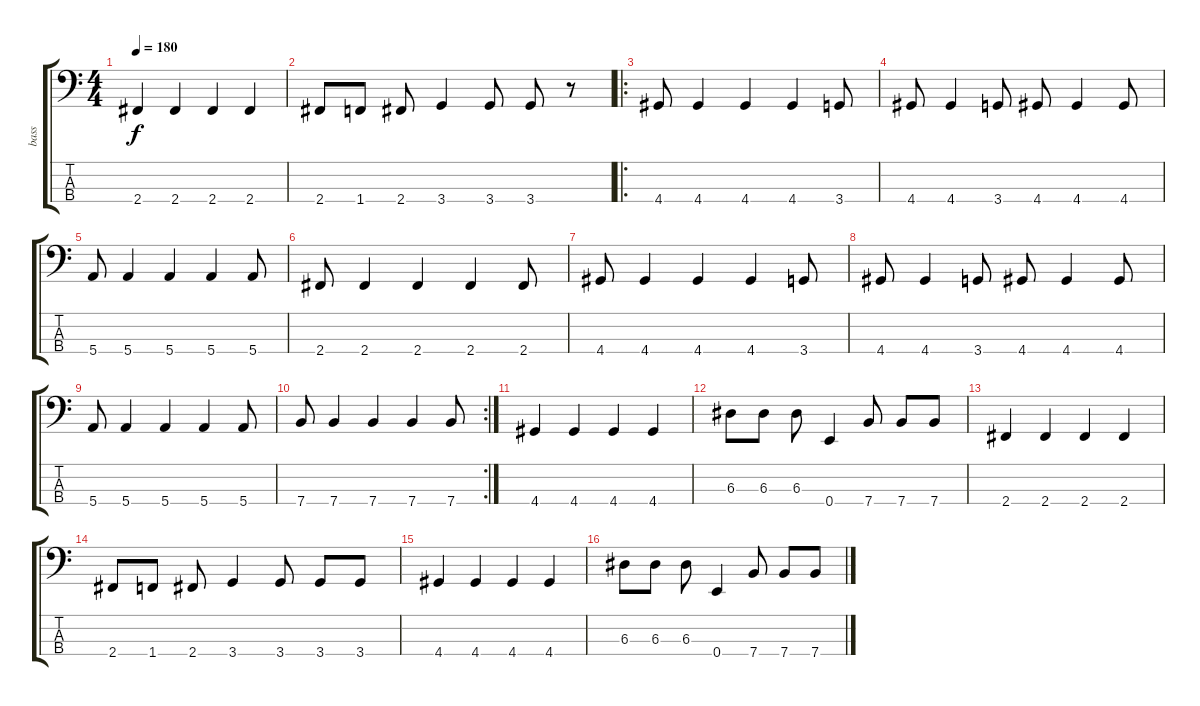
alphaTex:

\track ("bass" "bass") {instrument electricbassfinger}
\staff {score tabs}
\tuning (G2 D2 A1 E1) {hide}
\ts (4 4)
\tempo 180
\clef f4
\ks c
2.4.4{dy f} 2.4.4 2.4.4 2.4.4 |
2.4.8 1.4.8 2.4.8 3.4.4 3.4.8 3.4.8 r.8 |
\ro
4.4.8 4.4.4 4.4.4 4.4.4 3.4.8 |
4.4.8 4.4.4 3.4.8 4.4.8 4.4.4 4.4.8 |
5.4.8 5.4.4 5.4.4 5.4.4 5.4.8 |
2.4.8 2.4.4 2.4.4 2.4.4 2.4.8 |
4.4.8 4.4.4 4.4.4 4.4.4 3.4.8 |
4.4.8 4.4.4 3.4.8 4.4.8 4.4.4 4.4.8 |
5.4.8 5.4.4 5.4.4 5.4.4 5.4.8 |
\rc 2
7.4.8 7.4.4 7.4.4 7.4.4 7.4.8 |
4.4.4 4.4.4 4.4.4 4.4.4 |
6.3.8 6.3.8 6.3.8 0.4.4 7.4.8 7.4.8 7.4.8 |
2.4.4 2.4.4 2.4.4 2.4.4 |
2.4.8 1.4.8 2.4.8 3.4.4 3.4.8 3.4.8 3.4.8 |
4.4.4 4.4.4 4.4.4 4.4.4 |
6.3.8 6.3.8 6.3.8 0.4.4 7.4.8 7.4.8 7.4.8
